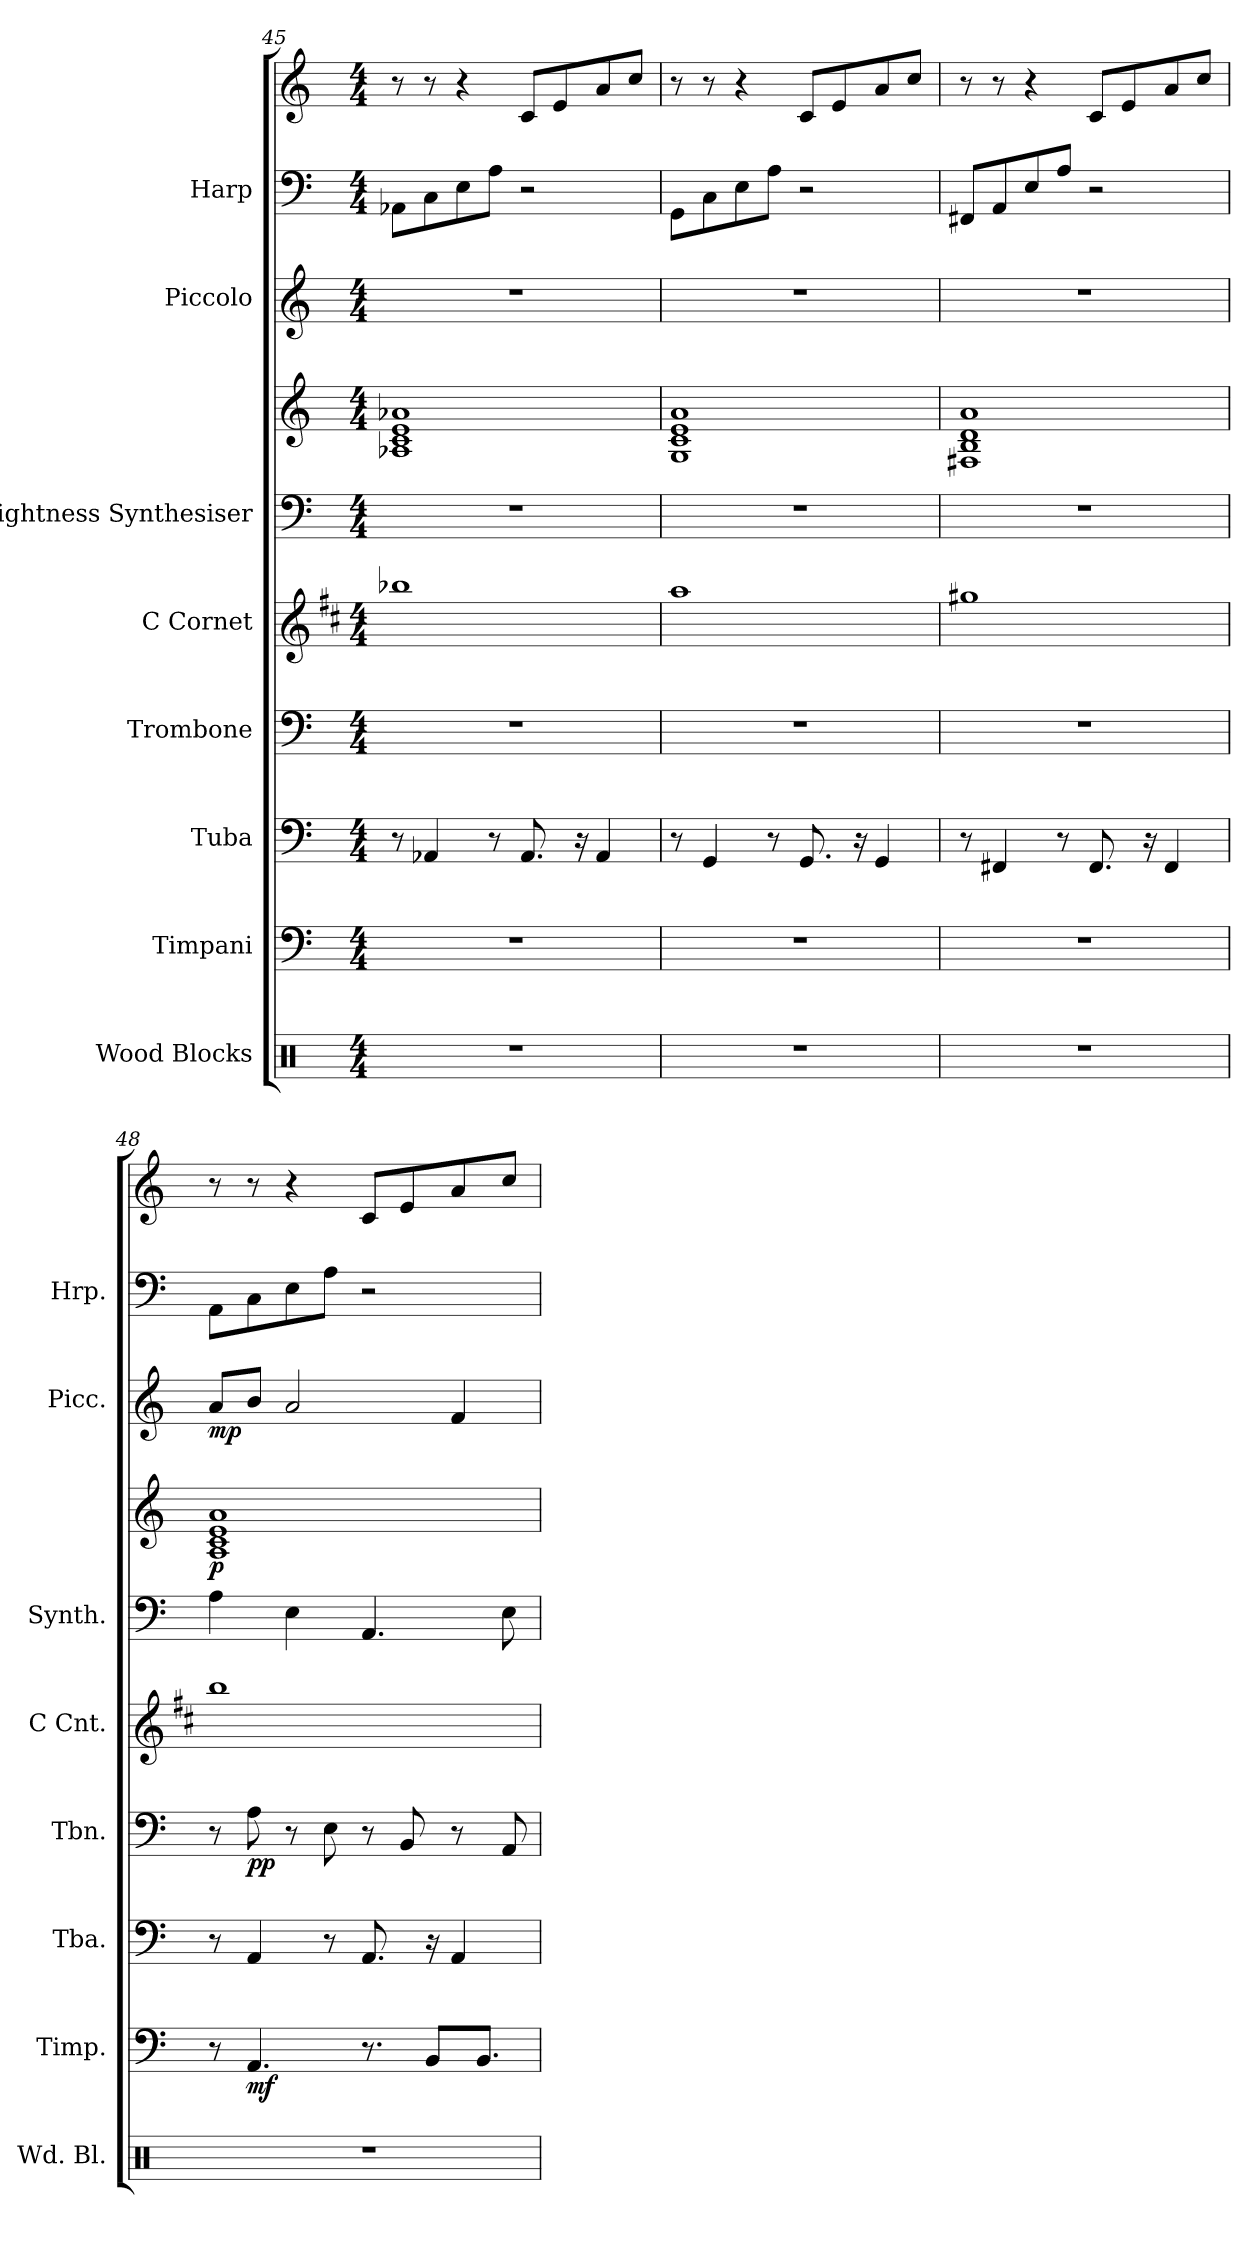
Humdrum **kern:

**kern	**kern	**dynam	**kern	**kern	**dynam	**kern	**kern	**kern	**dynam	**kern	**dynam	**kern	**kern
*part8	*part7	*part7	*part6	*part5	*part5	*part4	*part3	*part3	*part3	*part2	*part2	*part1	*part1
*staff10	*staff9	*staff9	*staff8	*staff7	*staff7	*staff6	*staff5	*staff4	*staff4/5	*staff3	*staff3	*staff2	*staff1
*I"Wood Blocks	*I"Timpani	*	*I"Tuba	*I"Trombone	*	*I"C Cornet	*I"Brightness Synthesiser	*	*	*I"Piccolo	*	*I"Harp	*
*I'Wd. Bl.	*I'Timp.	*	*I'Tba.	*I'Tbn.	*	*I'C Cnt.	*I'Synth.	*	*	*I'Picc.	*	*I'Hrp.	*
!!LO:PB:g=z
*clefX	*clefF4	*	*clefF4	*clefF4	*	*clefG2	*clefF4	*clefG2	*	*clefG2	*	*clefF4	*clefG2
*	*	*	*	*	*	*ITrd1c2	*	*	*	*ITrd-7c-12	*	*	*
*k[]	*k[]	*	*k[]	*k[]	*	*k[]	*k[]	*k[]	*	*k[]	*	*k[]	*k[]
*M4/4	*M4/4	*	*M4/4	*M4/4	*	*M4/4	*M4/4	*M4/4	*	*M4/4	*	*M4/4	*M4/4
=45	=45	=45	=45	=45	=45	=45	=45	=45	=45	=45	=45	=45	=45
1r	1r	.	8r	1r	.	1aa-X	1r	1A-X 1c 1e 1a-X	.	1r	.	8AA-X\L	8r
.	.	.	4AA-X/	.	.	.	.	.	.	.	.	8C\	8r
.	.	.	.	.	.	.	.	.	.	.	.	8E\	4r
.	.	.	8r	.	.	.	.	.	.	.	.	8A\J	.
.	.	.	8.AA-/	.	.	.	.	.	.	.	.	2r	8c/L
.	.	.	.	.	.	.	.	.	.	.	.	.	8e/
.	.	.	16r	.	.	.	.	.	.	.	.	.	.
.	.	.	4AA-/	.	.	.	.	.	.	.	.	.	8a/
.	.	.	.	.	.	.	.	.	.	.	.	.	8cc/J
=46	=46	=46	=46	=46	=46	=46	=46	=46	=46	=46	=46	=46	=46
1r	1r	.	8r	1r	.	1gg	1r	1G 1c 1e 1a	.	1r	.	8GG\L	8r
.	.	.	4GG/	.	.	.	.	.	.	.	.	8C\	8r
.	.	.	.	.	.	.	.	.	.	.	.	8E\	4r
.	.	.	8r	.	.	.	.	.	.	.	.	8A\J	.
.	.	.	8.GG/	.	.	.	.	.	.	.	.	2r	8c/L
.	.	.	.	.	.	.	.	.	.	.	.	.	8e/
.	.	.	16r	.	.	.	.	.	.	.	.	.	.
.	.	.	4GG/	.	.	.	.	.	.	.	.	.	8a/
.	.	.	.	.	.	.	.	.	.	.	.	.	8cc/J
=47	=47	=47	=47	=47	=47	=47	=47	=47	=47	=47	=47	=47	=47
1r	1r	.	8r	1r	.	1ff#X	1r	1F#X 1B 1d 1a	.	1r	.	8FF#X/L	8r
.	.	.	4FF#X/	.	.	.	.	.	.	.	.	8AA/	8r
.	.	.	.	.	.	.	.	.	.	.	.	8E/	4r
.	.	.	8r	.	.	.	.	.	.	.	.	8A/J	.
.	.	.	8.FF#/	.	.	.	.	.	.	.	.	2r	8c/L
.	.	.	.	.	.	.	.	.	.	.	.	.	8e/
.	.	.	16r	.	.	.	.	.	.	.	.	.	.
.	.	.	4FF#/	.	.	.	.	.	.	.	.	.	8a/
.	.	.	.	.	.	.	.	.	.	.	.	.	8cc/J
=48	=48	=48	=48	=48	=48	=48	=48	=48	=48	=48	=48	=48	=48
!	!	!	!	!	!	!	!	!	!LO:DY:b	!	!LO:DY:b	!	!
1r	8r	.	8r	8r	.	1aa	4A\	1A 1c 1e 1a	p	8aa/L	mp	8AA\L	8r
!	!	!LO:DY:b	!	!	!LO:DY:b	!	!	!	!	!	!	!	!
.	4.AA/	mf	4AA/	8A\	pp	.	.	.	.	8bb/J	.	8C\	8r
.	.	.	.	8r	.	.	4E\	.	.	2aa/	.	8E\	4r
.	.	.	8r	8E\	.	.	.	.	.	.	.	8A\J	.
.	8.r	.	8.AA/	8r	.	.	4.AA/	.	.	.	.	2r	8c/L
.	.	.	.	8BB/	.	.	.	.	.	.	.	.	8e/
.	8BB/L	.	16r	.	.	.	.	.	.	.	.	.	.
.	.	.	4AA/	8r	.	.	.	.	.	4ff/	.	.	8a/
.	8.BB/J	.	.	.	.	.	.	.	.	.	.	.	.
.	.	.	.	8AA/	.	.	8E\	.	.	.	.	.	8cc/J
=	=	=	=	=	=	=	=	=	=	=	=	=	=
*-	*-	*-	*-	*-	*-	*-	*-	*-	*-	*-	*-	*-	*-
